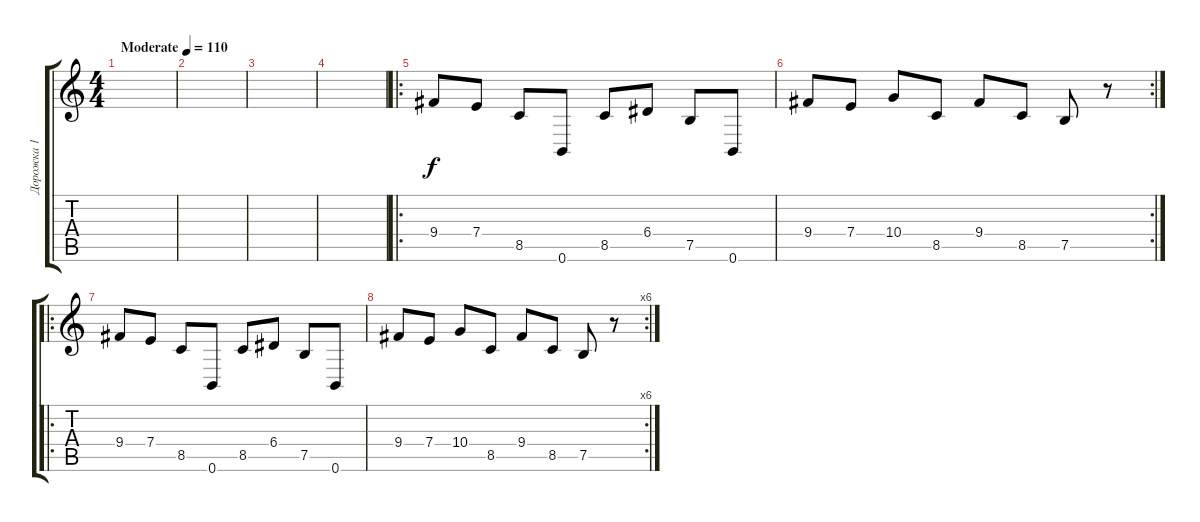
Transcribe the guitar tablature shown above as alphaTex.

\track ("Дорожка 1" "Дорожка 1") {instrument overdrivenguitar}
\staff {score tabs}
\tuning (B3 Gb3 D3 A2 E2 B1) {hide}
\ts (4 4)
\tempo (110 "Moderate")
\clef g2
\ks c
|
|
|
|
\ro
9.4.8 7.4.8 8.5.8 0.6.8 8.5.8 6.4.8 7.5.8 0.6.8 |
\rc 2
9.4.8 7.4.8 10.4.8 8.5.8 9.4.8 8.5.8 7.5.8 r.8 |
\ro
9.4.8 7.4.8 8.5.8 0.6.8 8.5.8 6.4.8 7.5.8 0.6.8 |
\rc 6
9.4.8 7.4.8 10.4.8 8.5.8 9.4.8 8.5.8 7.5.8 r.8
